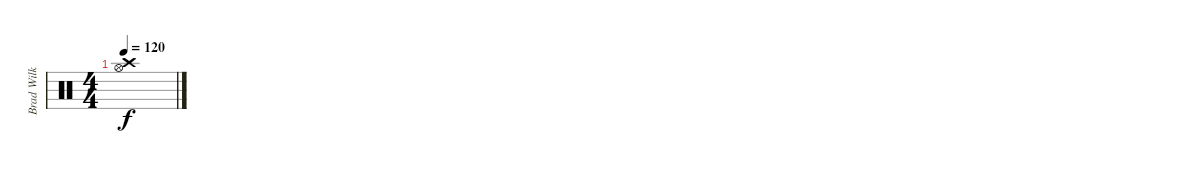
\track ("Brad Wilk (Drums)" "Brad Wilk ") {instrument percussion}
\staff {score}
\articulation defaults
\ts (4 4)
\tempo 120
\clef neutral
\ks c
("Crash high (hit)" "Hi-Hat (open)").1{dy f}
